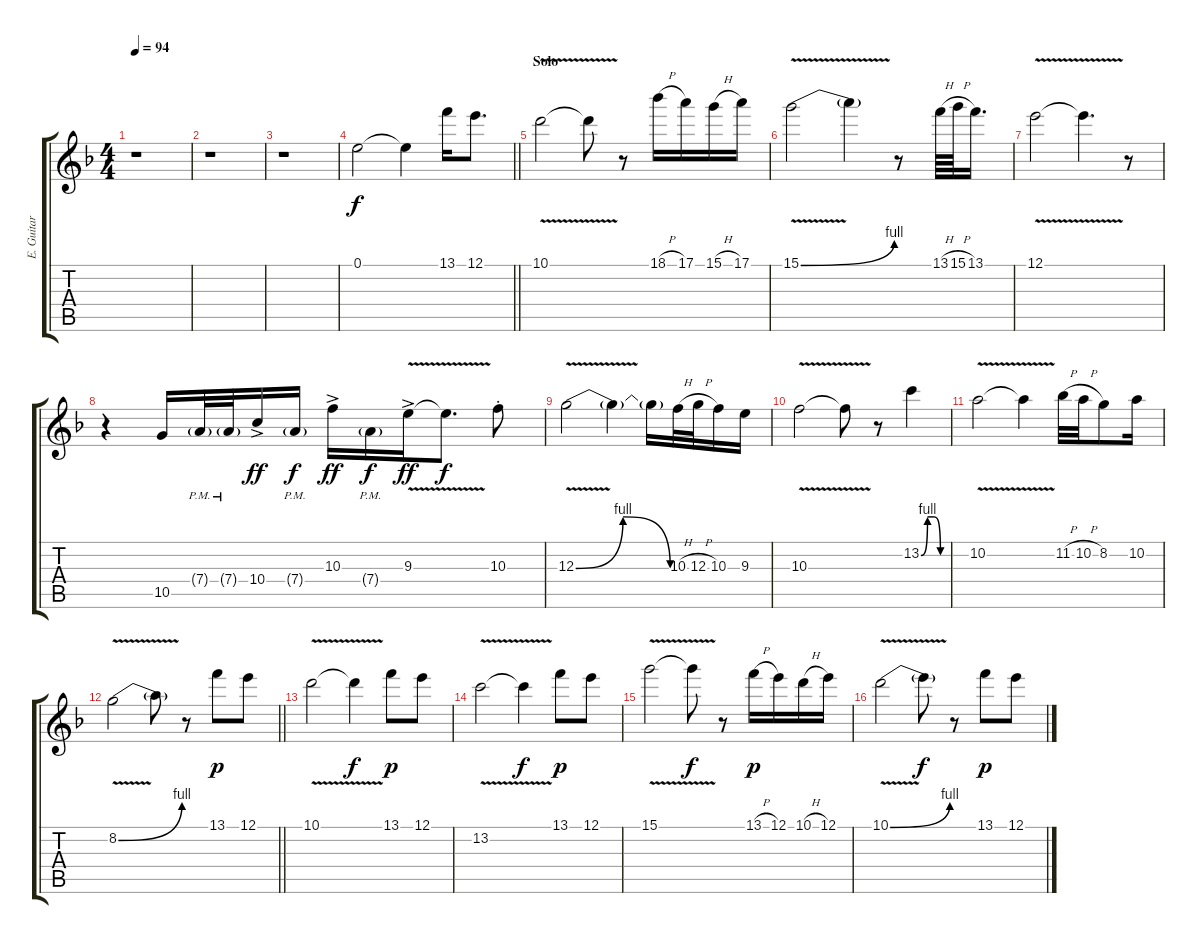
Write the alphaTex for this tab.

\track ("E. Guitar Solo (Sham)" "E. Guitar ") {mute instrument overdrivenguitar}
\staff {score tabs}
\tuning (E4 B3 G3 D3 A2 E2) {hide}
\ts (4 4)
\tempo 94
\clef g2
\ks dminor
r.1{dy f} |
r.1 |
r.1 |
\barLineRight lightlight
0.1.2 0.1{t}.4 13.1.16 12.1.8{d} |
\section ("" "Solo")
10.1{v}.2 10.1{t}.8 r.8 18.1{h}.16 17.1.16 15.1{h}.16 17.1.16 |
15.1{be (bend 0 0 60 4) v}.2 15.1{t}.4 r.8 13.1{h}.64 15.1{h}.64 13.1.16{d} |
12.1{v}.2 12.1{t}.4{d} r.8 |
r.4 10.5.16 7.4{g pm}.32 7.4{g pm}.32 10.4{ac}.16{dy ff} 7.4{g pm}.16{dy f} 10.3{ac}.16{dy ff} 7.4{g pm}.16{dy f} 9.3{v ac}.16{dy ff} 9.3{t}.8{d dy f} 10.3{st}.8 |
12.3{be (bendrelease 0 0 5 4 50 4 60 0) v}.2 12.3{t}.4 12.3{t}.16 10.3{h}.32 12.3{h}.32 10.3.16 9.3.16 |
10.3{v}.2 10.3{t}.8 r.8 13.2{be (custom 0 0 15 4 30 4 45 0 60 0)}.4 |
10.2{v}.2 10.2{t}.4 11.2{h}.32 10.2{h}.32 8.2.8 10.2.16 |
\barLineRight lightlight
8.2{be (bend 0 0 60 4) v}.2 8.2{t}.8 r.8 13.1.8{dy p} 12.1.8 |
10.1{v}.2 10.1{t}.4{dy f} 13.1.8{dy p} 12.1.8 |
13.2{v}.2 13.2{t}.4{dy f} 13.1.8{dy p} 12.1.8 |
15.1{v}.2 15.1{t}.8{dy f} r.8 13.1{h}.16{dy p} 12.1.16 10.1{h}.16 12.1.16 |
10.1{be (bend 0 0 60 4) v}.2 10.1{t}.8{dy f} r.8 13.1.8{dy p} 12.1.8
